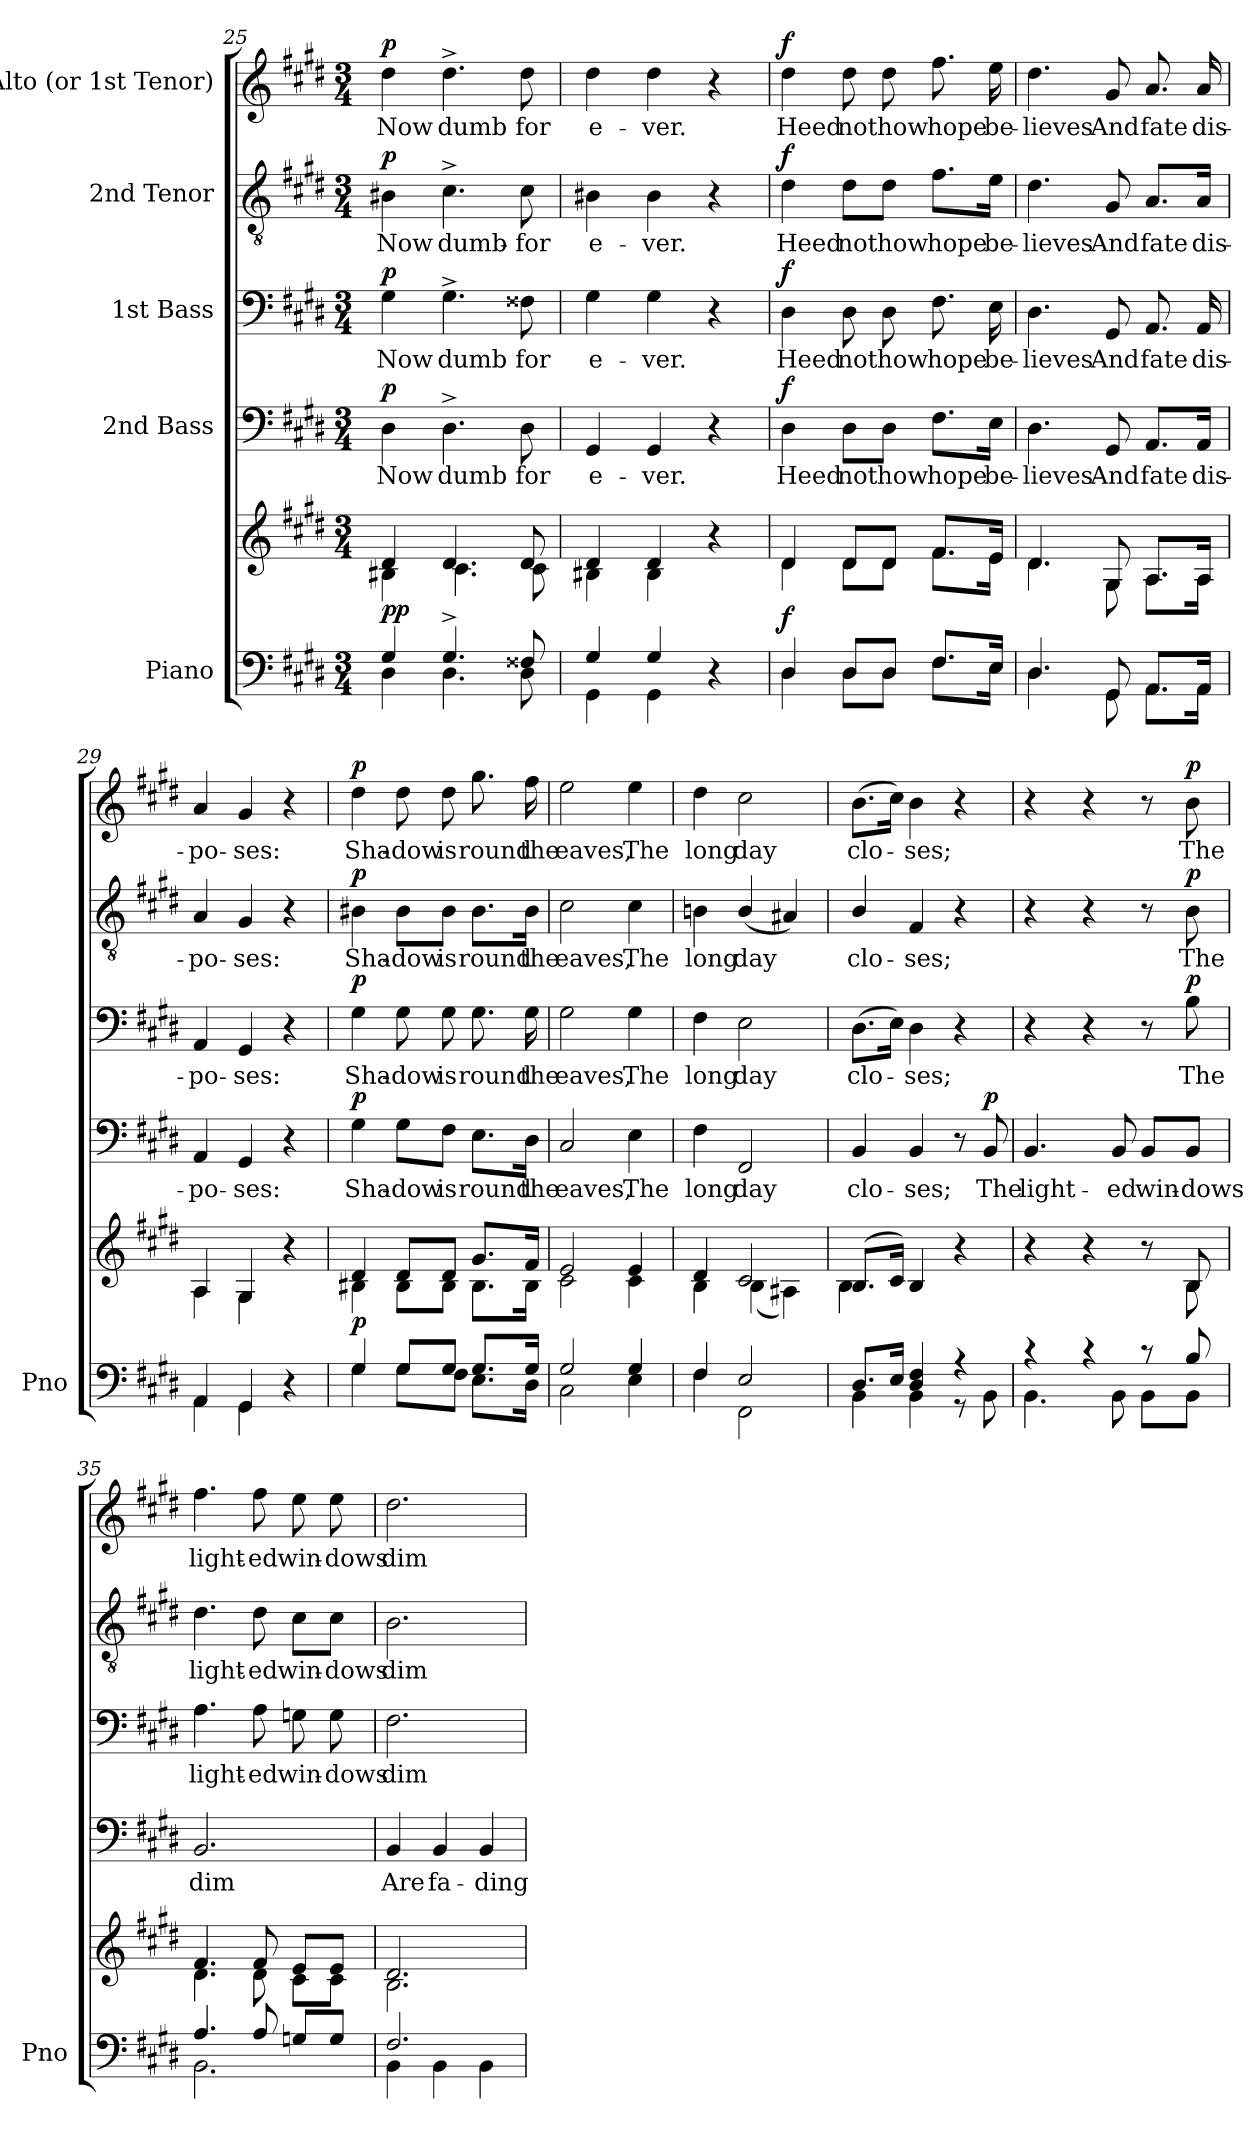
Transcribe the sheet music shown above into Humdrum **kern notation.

**kern	**kern	**dynam	**kern	**text	**dynam	**kern	**text	**dynam	**kern	**text	**dynam	**kern	**text	**dynam
*part5	*part5	*part5	*part4	*part4	*part4	*part3	*part3	*part3	*part2	*part2	*part2	*part1	*part1	*part1
*staff6	*staff5	*staff5/6	*staff4	*staff4	*staff4	*staff3	*staff3	*staff3	*staff2	*staff2	*staff2	*staff1	*staff1	*staff1
*I"Piano	*	*	*I"2nd Bass	*	*	*I"1st Bass	*	*	*I"2nd Tenor	*	*	*I"Alto (or 1st Tenor)	*	*
*I'Pno	*	*	*	*	*	*	*	*	*	*	*	*	*	*
*clefF4	*clefG2	*	*clefF4	*	*	*clefF4	*	*	*clefGv2	*	*	*clefG2	*	*
*k[f#c#g#d#]	*k[f#c#g#d#]	*	*k[f#c#g#d#]	*	*	*k[f#c#g#d#]	*	*	*k[f#c#g#d#]	*	*	*k[f#c#g#d#]	*	*
*M3/4	*M3/4	*	*M3/4	*	*	*M3/4	*	*	*M3/4	*	*	*M3/4	*	*
=25	=25	=25	=25	=25	=25	=25	=25	=25	=25	=25	=25	=25	=25	=25
*^	*^	*	*	*	*	*	*	*	*	*	*	*	*	*
!	!	!	!	!LO:DY:a=2	!	!LO:LY:b	!	!	!LO:LY:b	!	!	!LO:LY:b	!	!	!LO:LY:b	!
!	!	!	!	!LO:DY:n=1:a	!	!	!LO:DY:a	!	!	!LO:DY:a	!	!	!LO:DY:a	!	!	!LO:DY:a
4G#/	4D#\	4d#/	4B#X\	p p	4D#\	Now	p	4G#\	Now	p	4B#X\	Now	p	4dd#\	Now	p
!	!	!	!	!	!	!LO:LY:b	!	!	!LO:LY:b	!	!	!LO:LY:b	!	!	!LO:LY:b	!
4.G#^/	4.D#\	4.d#/	4.c#\	.	4.D#^\	dumb	.	4.G#^\	dumb	.	4.c#^\	dumb-	.	4.dd#^\	dumb	.
!	!	!	!	!	!	!LO:LY:b	!	!	!LO:LY:b	!	!	!LO:LY:b	!	!	!LO:LY:b	!
8F##X/	8D#\	8d#/	8c#\	.	8D#\	for	.	8F##X\	for	.	8c#\	-for	.	8dd#\	for	.
!!LO:PB:g=z
=26	=26	=26	=26	=26	=26	=26	=26	=26	=26	=26	=26	=26	=26	=26	=26	=26
!	!	!	!	!	!	!LO:LY:b	!	!	!LO:LY:b	!	!	!LO:LY:b	!	!	!LO:LY:b	!
4G#/	4GG#\	4d#/	4B#X\	.	4GG#/	e-	.	4G#\	e-	.	4B#X\	e-	.	4dd#\	e-	.
!	!	!	!	!	!	!LO:LY:b	!	!	!LO:LY:b	!	!	!LO:LY:b	!	!	!LO:LY:b	!
4G#/	4GG#\	4d#/	4B#\	.	4GG#/	-ver.	.	4G#\	-ver.	.	4B#\	-ver.	.	4dd#\	-ver.	.
4r	4ryy	4r	4ryy	.	4r	.	.	4r	.	.	4r	.	.	4r	.	.
=27	=27	=27	=27	=27	=27	=27	=27	=27	=27	=27	=27	=27	=27	=27	=27	=27
!	!	!	!	!LO:DY:a=2	!	!LO:LY:b	!LO:DY:a	!	!LO:LY:b	!LO:DY:a	!	!LO:LY:b	!LO:DY:a	!	!LO:LY:b	!LO:DY:a
4D#/	4D#\	4d#/	4d#\	f	4D#\	Heed	f	4D#\	Heed	f	4d#\	Heed	f	4dd#\	Heed	f
!	!	!	!	!	!	!LO:LY:b	!	!	!LO:LY:b	!	!	!LO:LY:b	!	!	!LO:LY:b	!
8D#/L	8D#\L	8d#/L	8d#\L	.	8D#\L	not	.	8D#\	not	.	8d#\L	not	.	8dd#\	not	.
!	!	!	!	!	!	!LO:LY:b	!	!	!LO:LY:b	!	!	!LO:LY:b	!	!	!LO:LY:b	!
8D#/J	8D#\J	8d#/J	8d#\J	.	8D#\J	how	.	8D#\	how	.	8d#\J	how	.	8dd#\	how	.
!	!	!	!	!	!	!LO:LY:b	!	!	!LO:LY:b	!	!	!LO:LY:b	!	!	!LO:LY:b	!
8.F#/L	8.F#\L	8.f#/L	8.f#\L	.	8.F#\L	hope	.	8.F#\	hope	.	8.f#\L	hope	.	8.ff#\	hope	.
!	!	!	!	!	!	!LO:LY:b	!	!	!LO:LY:b	!	!	!LO:LY:b	!	!	!LO:LY:b	!
16E/Jk	16E\Jk	16e/Jk	16e\Jk	.	16E\Jk	be-	.	16E\	be-	.	16e\Jk	be-	.	16ee\	be-	.
=28	=28	=28	=28	=28	=28	=28	=28	=28	=28	=28	=28	=28	=28	=28	=28	=28
!	!	!	!	!	!	!LO:LY:b	!	!	!LO:LY:b	!	!	!LO:LY:b	!	!	!LO:LY:b	!
4.D#/	4.D#\	4.d#/	4.d#\	.	4.D#\	-lieves	.	4.D#\	-lieves	.	4.d#\	-lieves	.	4.dd#\	-lieves	.
!	!	!	!	!	!	!LO:LY:b	!	!	!LO:LY:b	!	!	!LO:LY:b	!	!	!LO:LY:b	!
8GG#/	8GG#\	8G#/	8G#\	.	8GG#/	And	.	8GG#/	And	.	8G#/	And	.	8g#/	And	.
!	!	!	!	!	!	!LO:LY:b	!	!	!LO:LY:b	!	!	!LO:LY:b	!	!	!LO:LY:b	!
8.AA/L	8.AA\L	8.A/L	8.A\L	.	8.AA/L	fate	.	8.AA/	fate	.	8.A/L	fate	.	8.a/	fate	.
!	!	!	!	!	!	!LO:LY:b	!	!	!LO:LY:b	!	!	!LO:LY:b	!	!	!LO:LY:b	!
16AA/Jk	16AA\Jk	16A/Jk	16A\Jk	.	16AA/Jk	dis-	.	16AA/	dis-	.	16A/Jk	dis-	.	16a/	dis-	.
=29	=29	=29	=29	=29	=29	=29	=29	=29	=29	=29	=29	=29	=29	=29	=29	=29
!	!	!	!	!	!	!LO:LY:b	!	!	!LO:LY:b	!	!	!LO:LY:b	!	!	!LO:LY:b	!
4AA/	4AA\	4A/	4A\	.	4AA/	-po-	.	4AA/	-po-	.	4A/	-po-	.	4a/	-po-	.
!	!	!	!	!	!	!LO:LY:b	!	!	!LO:LY:b	!	!	!LO:LY:b	!	!	!LO:LY:b	!
4GG#/	4GG#\	4G#/	4G#\	.	4GG#/	-ses:	.	4GG#/	-ses:	.	4G#/	-ses:	.	4g#/	-ses:	.
4r	4ryy	4r	4ryy	.	4r	.	.	4r	.	.	4r	.	.	4r	.	.
!!LO:LB:g=z
=30	=30	=30	=30	=30	=30	=30	=30	=30	=30	=30	=30	=30	=30	=30	=30	=30
!	!	!	!	!LO:DY:a=2	!	!LO:LY:b	!LO:DY:a	!	!LO:LY:b	!LO:DY:a	!	!LO:LY:b	!LO:DY:a	!	!LO:LY:b	!LO:DY:a
4G#/	4G#\	4d#/	4B#X\	p	4G#\	Sha-	p	4G#\	Sha-	p	4B#X\	Sha-	p	4dd#\	Sha-	p
!	!	!	!	!	!	!LO:LY:b	!	!	!LO:LY:b	!	!	!LO:LY:b	!	!	!LO:LY:b	!
8G#/L	8G#\L	8d#/L	8B#\L	.	8G#\L	-dow	.	8G#\	-dow	.	8B#\L	-dow	.	8dd#\	-dow	.
!	!	!	!	!	!	!LO:LY:b	!	!	!LO:LY:b	!	!	!LO:LY:b	!	!	!LO:LY:b	!
8G#/J	8F#\J	8d#/J	8B#\J	.	8F#\J	is	.	8G#\	is	.	8B#\J	is	.	8dd#\	is	.
!	!	!	!	!	!	!LO:LY:b	!	!	!LO:LY:b	!	!	!LO:LY:b	!	!	!LO:LY:b	!
8.G#/L	8.E\L	8.g#/L	8.B#\L	.	8.E\L	round	.	8.G#\	round	.	8.B#\L	round	.	8.gg#\	round	.
!	!	!	!	!	!	!LO:LY:b	!	!	!LO:LY:b	!	!	!LO:LY:b	!	!	!LO:LY:b	!
16G#/Jk	16D#\Jk	16f#/Jk	16B#\Jk	.	16D#\Jk	the	.	16G#\	the	.	16B#\Jk	the	.	16ff#\	the	.
=31	=31	=31	=31	=31	=31	=31	=31	=31	=31	=31	=31	=31	=31	=31	=31	=31
!	!	!	!	!	!	!LO:LY:b	!	!	!LO:LY:b	!	!	!LO:LY:b	!	!	!LO:LY:b	!
2G#/	2C#\	2e/	2c#\	.	2C#/	eaves,	.	2G#\	eaves,	.	2c#\	eaves,	.	2ee\	eaves,	.
!	!	!	!	!	!	!LO:LY:b	!	!	!LO:LY:b	!	!	!LO:LY:b	!	!	!LO:LY:b	!
4G#/	4E\	4e/	4c#\	.	4E\	The	.	4G#\	The	.	4c#\	The	.	4ee\	The	.
=32	=32	=32	=32	=32	=32	=32	=32	=32	=32	=32	=32	=32	=32	=32	=32	=32
!	!	!	!	!	!	!LO:LY:b	!	!	!LO:LY:b	!	!	!LO:LY:b	!	!	!LO:LY:b	!
4F#/	4F#\	4d#/	4B\	.	4F#\	long	.	4F#\	long	.	4Bn\	long	.	4dd#\	long	.
!	!	!	!	!	!	!LO:LY:b	!	!	!LO:LY:b	!	!	!LO:LY:b	!	!	!LO:LY:b	!
2E/	2FF#\	2c#/	(4B\	.	2FF#/	day	.	2E\	day	.	(4B/	day	.	2cc#\	day	.
.	.	.	4A#X\)	.	.	.	.	.	.	.	4A#X/)	.	.	.	.	.
=33	=33	=33	=33	=33	=33	=33	=33	=33	=33	=33	=33	=33	=33	=33	=33	=33
!	!	!	!	!	!	!LO:LY:b	!	!	!LO:LY:b	!	!	!LO:LY:b	!	!	!LO:LY:b	!
8.D#/L	4BB\	(8.B/L	4B\	.	4BB/	clo-	.	(8.D#\L	clo-	.	4B/	clo-	.	(8.b\L	clo-	.
16E/Jk	.	16c#/Jk)	.	.	.	.	.	16E\Jk)	.	.	.	.	.	16cc#\Jk)	.	.
!	!	!	!	!	!	!LO:LY:b	!	!	!LO:LY:b	!	!	!LO:LY:b	!	!	!LO:LY:b	!
4D#/ 4F#/	4BB\	4B/	2ryy	.	4BB/	-ses;	.	4D#\	-ses;	.	4F#/	-ses;	.	4b\	-ses;	.
4r	8r	4r	.	.	8r	.	.	4r	.	.	4r	.	.	4r	.	.
!	!	!	!	!	!	!LO:LY:b	!LO:DY:a	!	!	!	!	!	!	!	!	!
.	8BB\	.	.	.	8BB/	The	p	.	.	.	.	.	.	.	.	.
=34	=34	=34	=34	=34	=34	=34	=34	=34	=34	=34	=34	=34	=34	=34	=34	=34
!	!	!	!	!	!	!LO:LY:b	!	!	!	!	!	!	!	!	!	!
4r	4.BB\	4r	8ryy	.	4.BB/	light-	.	4r	.	.	4r	.	.	4r	.	.
*	*	*v	*v	*	*	*	*	*	*	*	*	*	*	*	*	*
4r	.	4r	.	.	.	.	4r	.	.	4r	.	.	4r	.	.
!	!	!	!	!	!LO:LY:b	!	!	!	!	!	!	!	!	!	!
.	8BB\	.	.	8BB/	-ed	.	.	.	.	.	.	.	.	.	.
!	!	!	!	!	!LO:LY:b	!	!	!	!	!	!	!	!	!	!
8r	8BB\L	8r	.	8BB/L	win-	.	8r	.	.	8r	.	.	8r	.	.
*	*	*^	*	*	*	*	*	*	*	*	*	*	*	*	*
!	!	!	!	!	!	!LO:LY:b	!	!	!LO:LY:b	!LO:DY:a	!	!LO:LY:b	!LO:DY:a	!	!LO:LY:b	!LO:DY:a
8B/	8BB\J	8B/	8B\	.	8BB/J	-dows	.	8B\	The	p	8B\	The	p	8b\	The	p
!!LO:LB:g=z
=35	=35	=35	=35	=35	=35	=35	=35	=35	=35	=35	=35	=35	=35	=35	=35	=35
!	!	!	!	!	!	!LO:LY:b	!	!	!LO:LY:b	!	!	!LO:LY:b	!	!	!LO:LY:b	!
4.A/	2.BB\	4.f#/	4.d#\	.	2.BB/	dim	.	4.A\	light-	.	4.d#\	light-	.	4.ff#\	light-	.
!	!	!	!	!	!	!	!	!	!LO:LY:b	!	!	!LO:LY:b	!	!	!LO:LY:b	!
8A/	.	8f#/	8d#\	.	.	.	.	8A\	-ed	.	8d#\	-ed	.	8ff#\	-ed	.
!	!	!	!	!	!	!	!	!	!LO:LY:b	!	!	!LO:LY:b	!	!	!LO:LY:b	!
8Gn/L	.	8e/L	8c#\L	.	.	.	.	8Gn\	win-	.	8c#\L	win-	.	8ee\	win-	.
!	!	!	!	!	!	!	!	!	!LO:LY:b	!	!	!LO:LY:b	!	!	!LO:LY:b	!
8G/J	.	8e/J	8c#\J	.	.	.	.	8G\	-dows	.	8c#\J	-dows	.	8ee\	-dows	.
=36	=36	=36	=36	=36	=36	=36	=36	=36	=36	=36	=36	=36	=36	=36	=36	=36
!	!	!	!	!	!	!LO:LY:b	!	!	!LO:LY:b	!	!	!LO:LY:b	!	!	!LO:LY:b	!
2.F#/	4BB\	2.d#/	2.B\	.	4BB/	Are	.	2.F#\	dim	.	2.B\	dim	.	2.dd#\	dim	.
!	!	!	!	!	!	!LO:LY:b	!	!	!	!	!	!	!	!	!	!
.	4BB\	.	.	.	4BB/	fa-	.	.	.	.	.	.	.	.	.	.
!	!	!	!	!	!	!LO:LY:b	!	!	!	!	!	!	!	!	!	!
.	4BB\	.	.	.	4BB/	-ding	.	.	.	.	.	.	.	.	.	.
*v	*v	*	*	*	*	*	*	*	*	*	*	*	*	*	*	*
*	*v	*v	*	*	*	*	*	*	*	*	*	*	*	*	*
=	=	=	=	=	=	=	=	=	=	=	=	=	=	=
*-	*-	*-	*-	*-	*-	*-	*-	*-	*-	*-	*-	*-	*-	*-
